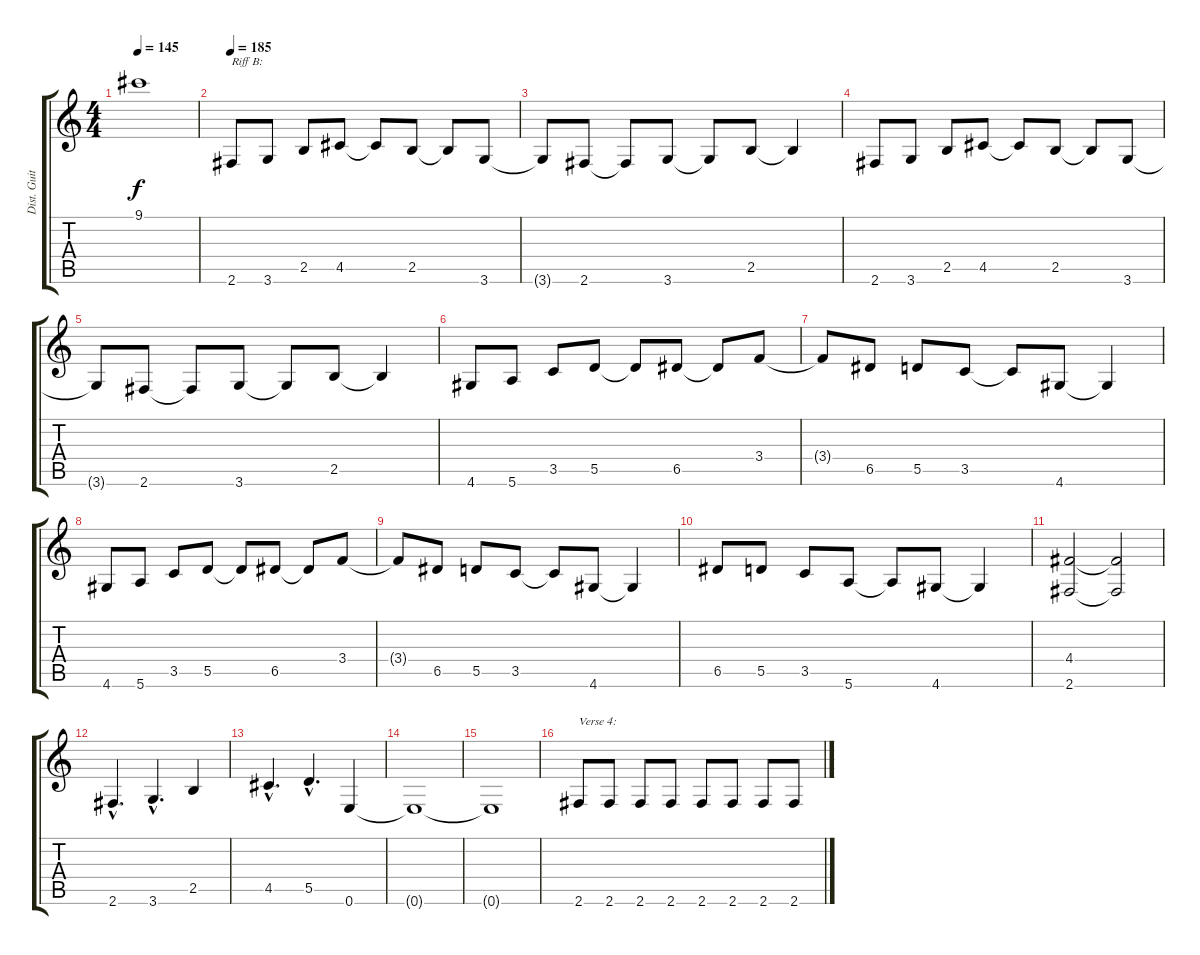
\track ("Dist. Guitar 1" "Dist. Guit") {instrument distortionguitar}
\staff {score tabs}
\tuning (E4 B3 G3 D3 A2 E2) {hide}
\ts (4 4)
\tempo 145
\clef g2
\ks c
9.1.1{dy f} |
\tempo 185
2.6.8{txt "Riff B:" instrument distortionguitar} 3.6.8 2.5.8 4.5.8 4.5{t}.8 2.5.8 2.5{t}.8 3.6.8 |
3.6{t}.8 2.6.8 2.6{t}.8 3.6.8 3.6{t}.8 2.5.8 2.5{t}.4 |
2.6.8 3.6.8 2.5.8 4.5.8 4.5{t}.8 2.5.8 2.5{t}.8 3.6.8 |
3.6{t}.8 2.6.8 2.6{t}.8 3.6.8 3.6{t}.8 2.5.8 2.5{t}.4 |
4.6.8 5.6.8 3.5.8 5.5.8 5.5{t}.8 6.5.8 6.5{t}.8 3.4.8 |
3.4{t}.8 6.5.8 5.5.8 3.5.8 3.5{t}.8 4.6.8 4.6{t}.4 |
4.6.8 5.6.8 3.5.8 5.5.8 5.5{t}.8 6.5.8 6.5{t}.8 3.4.8 |
3.4{t}.8 6.5.8 5.5.8 3.5.8 3.5{t}.8 4.6.8 4.6{t}.4 |
6.5.8 5.5.8 3.5.8 5.6.8 5.6{t}.8 4.6.8 4.6{t}.4 |
(4.4 2.6).2 (4.4{t} 2.6{t}).2 |
2.6{hac}.4{d} 3.6{hac}.4{d} 2.5.4 |
4.5{hac}.4{d} 5.5{hac}.4{d} 0.6.4 |
0.6{t}.1 |
0.6{t}.1 |
2.6.8{txt "Verse 4:"} 2.6.8 2.6.8 2.6.8 2.6.8 2.6.8 2.6.8 2.6.8
